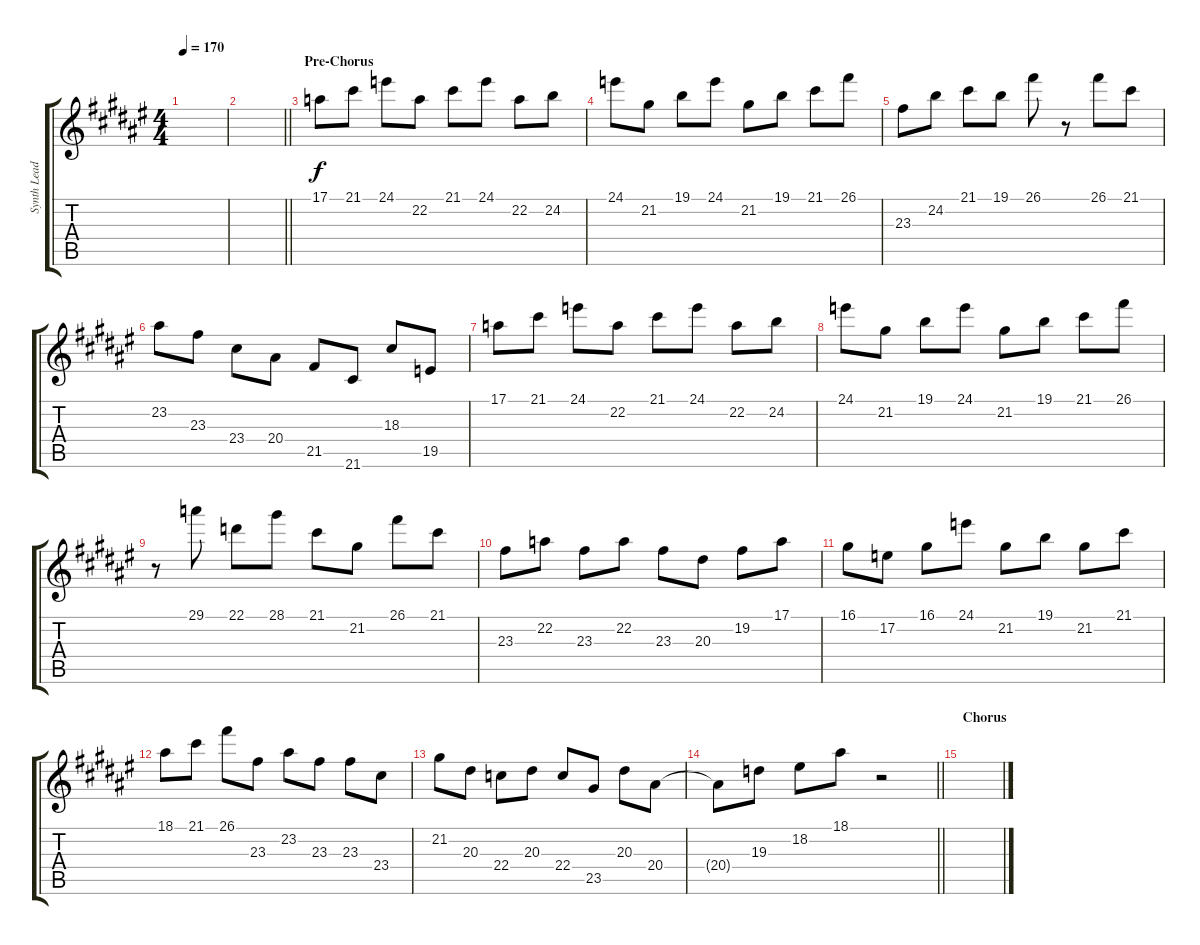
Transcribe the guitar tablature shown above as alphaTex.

\track ("Synth Lead" "Synth Lead") {instrument lead1square}
\staff {score tabs}
\tuning (E4 B3 G3 D3 A2 E2) {hide}
\ts (4 4)
\tempo 170
\clef g2
\ks f#
|
\barLineRight lightlight
|
\section ("" "Pre-Chorus")
17.1.8 21.1.8 24.1.8 22.2.8 21.1.8 24.1.8 22.2.8 24.2.8 |
24.1.8 21.2.8 19.1.8 24.1.8 21.2.8 19.1.8 21.1.8 26.1.8 |
23.3.8 24.2.8 21.1.8 19.1.8 26.1.8 r.8 26.1.8 21.1.8 |
23.2.8 23.3.8 23.4.8 20.4.8 21.5.8 21.6.8 18.3.8 19.5.8 |
17.1.8 21.1.8 24.1.8 22.2.8 21.1.8 24.1.8 22.2.8 24.2.8 |
24.1.8 21.2.8 19.1.8 24.1.8 21.2.8 19.1.8 21.1.8 26.1.8 |
r.8 29.1.8 22.1.8 28.1.8 21.1.8 21.2.8 26.1.8 21.1.8 |
23.3.8 22.2.8 23.3.8 22.2.8 23.3.8 20.3.8 19.2.8 17.1.8 |
16.1.8 17.2.8 16.1.8 24.1.8 21.2.8 19.1.8 21.2.8 21.1.8 |
18.1.8 21.1.8 26.1.8 23.3.8 23.2.8 23.3.8 23.3.8 23.4.8 |
21.2.8 20.3.8 22.4.8 20.3.8 22.4.8 23.5.8 20.3.8 20.4.8 |
\barLineRight lightlight
20.4{t}.8 19.3.8 18.2.8 18.1.8 r.2 |
\section ("" "Chorus")
